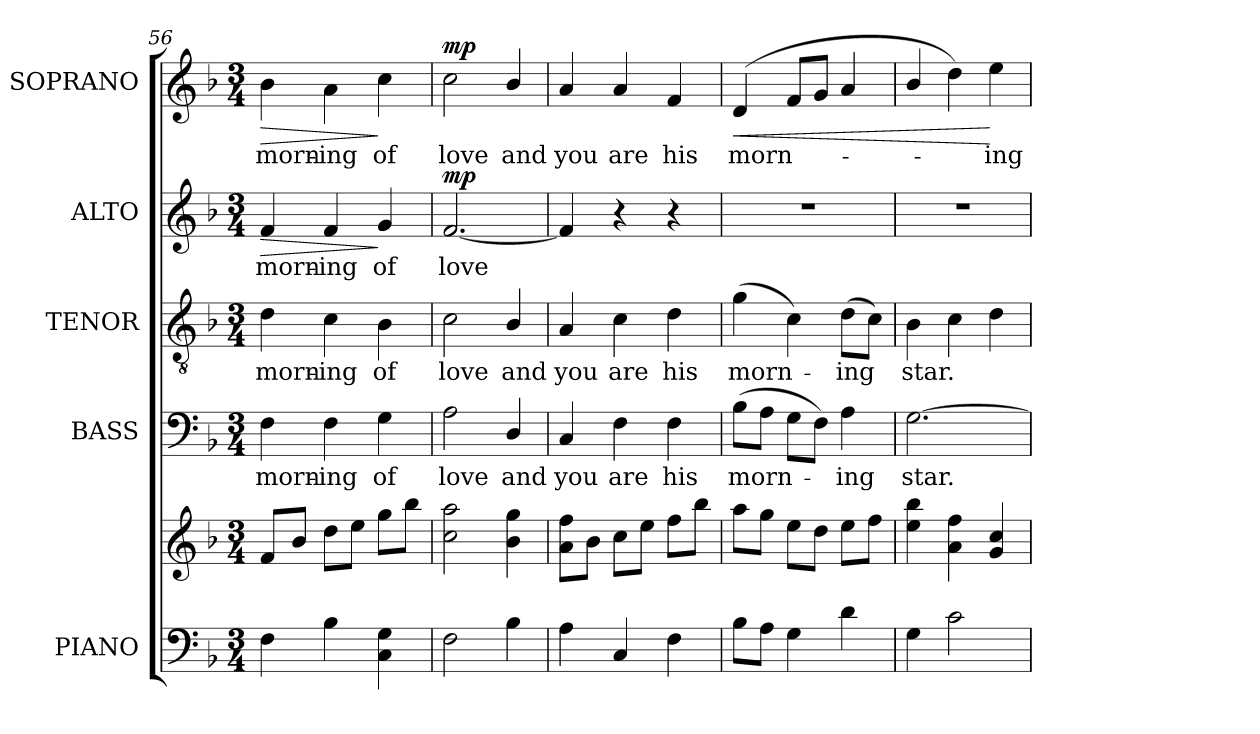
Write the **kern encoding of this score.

**kern	**kern	**kern	**text	**kern	**text	**kern	**text	**dynam	**kern	**text	**dynam
*part5	*part5	*part4	*part4	*part3	*part3	*part2	*part2	*part2	*part1	*part1	*part1
*staff6	*staff5	*staff4	*staff4	*staff3	*staff3	*staff2	*staff2	*staff2	*staff1	*staff1	*staff1
*I"PIANO	*	*I"BASS	*	*I"TENOR	*	*I"ALTO	*	*	*I"SOPRANO	*	*
*I'PNO.	*	*I'B.	*	*I'T.	*	*I'A.	*	*	*I'S.	*	*
*clefF4	*clefG2	*clefF4	*	*clefGv2	*	*clefG2	*	*	*clefG2	*	*
*	*	*	*	*ITrd7c12	*	*	*	*	*	*	*
*k[b-]	*k[b-]	*k[b-]	*	*k[b-]	*	*k[b-]	*	*	*k[b-]	*	*
*F:	*F:	*F:	*	*F:	*	*F:	*	*	*F:	*	*
*M3/4	*M3/4	*M3/4	*	*M3/4	*	*M3/4	*	*	*M3/4	*	*
=56	=56	=56	=56	=56	=56	=56	=56	=56	=56	=56	=56
!	!	!	!LO:LY:b:color=#000000	!	!	!	!	!	!	!	!
!	!	!	!	!	!LO:LY:b:color=#000000	!	!	!	!	!	!
!	!	!	!	!	!	!	!LO:LY:b:color=#000000	!LO:HP:b	!	!	!
!	!	!	!	!	!	!	!	!	!	!LO:LY:b:color=#000000	!LO:HP:b
4Fi\	8fi/L	4Fi\	morn-	4Di\	morn-	4fi/	morn-	>	4b-i\	morn-	>
.	8b-i/J	.	.	.	.	.	.	.	.	.	.
!	!	!	!LO:LY:b:color=#000000	!	!	!	!	!	!	!	!
!	!	!	!	!	!LO:LY:b:color=#000000	!	!	!	!	!	!
!	!	!	!	!	!	!	!LO:LY:b:color=#000000	!	!	!	!
!	!	!	!	!	!	!	!	!	!	!LO:LY:b:color=#000000	!
4B-i\	8ddi\L	4Fi\	-ing	4Ci\	-ing	4fi/	-ing	.	4ai\	-ing	.
.	8eei\J	.	.	.	.	.	.	.	.	.	.
!	!	!	!LO:LY:b:color=#000000	!	!	!	!	!	!	!	!
!	!	!	!	!	!LO:LY:b:color=#000000	!	!	!	!	!	!
!	!	!	!	!	!	!	!LO:LY:b:color=#000000	!	!	!	!
!	!	!	!	!	!	!	!	!	!	!LO:LY:b:color=#000000	!
4Ci\ 4Gi	8ggi\L	4Gi\	of	4BB-i\	of	4gi/	of	]	4cci\	of	]
.	8bb-i\J	.	.	.	.	.	.	.	.	.	.
=57	=57	=57	=57	=57	=57	=57	=57	=57	=57	=57	=57
!	!	!	!LO:LY:b:color=#000000	!	!	!	!	!	!	!	!
!	!	!	!	!	!LO:LY:b:color=#000000	!	!	!	!	!	!
!	!	!	!	!	!	!	!LO:LY:b:color=#000000	!	!	!	!
!	!	!	!	!	!	!	!	!	!	!LO:LY:b:color=#000000	!
2Fi\	2cci\ 2aai	2Ai\	love	2Ci\	love	[2.fi/	love	mp	2cci\	love	mp
!	!	!	!LO:LY:b:color=#000000	!	!	!	!	!	!	!	!
!	!	!	!	!	!LO:LY:b:color=#000000	!	!	!	!	!	!
!	!	!	!	!	!	!	!	!	!	!LO:LY:b:color=#000000	!
4B-i\	4b-i\ 4ggi	4Di/	and	4BB-i/	and	.	.	.	4b-i/	and	.
=58	=58	=58	=58	=58	=58	=58	=58	=58	=58	=58	=58
!	!	!	!LO:LY:b:color=#000000	!	!	!	!	!	!	!	!
!	!	!	!	!	!LO:LY:b:color=#000000	!	!	!	!	!	!
!	!	!	!	!	!	!	!	!	!	!LO:LY:b:color=#000000	!
4Ai\	8ai\ 8ffiL	4Ci/	you	4AAi/	you	4fi/]	.	.	4ai/	you	.
.	8b-i\J	.	.	.	.	.	.	.	.	.	.
!	!	!	!LO:LY:b:color=#000000	!	!	!	!	!	!	!	!
!	!	!	!	!	!LO:LY:b:color=#000000	!	!	!	!	!	!
!	!	!	!	!	!	!	!	!	!	!LO:LY:b:color=#000000	!
4Ci/	8cci\L	4Fi\	are	4Ci\	are	4r	.	.	4ai/	are	.
.	8eei\J	.	.	.	.	.	.	.	.	.	.
!	!	!	!LO:LY:b:color=#000000	!	!	!	!	!	!	!	!
!	!	!	!	!	!LO:LY:b:color=#000000	!	!	!	!	!	!
!	!	!	!	!	!	!	!	!	!	!LO:LY:b:color=#000000	!
4Fi\	8ffi\L	4Fi\	his	4Di\	his	4r	.	.	4fi/	his	.
.	8bb-i\J	.	.	.	.	.	.	.	.	.	.
=59	=59	=59	=59	=59	=59	=59	=59	=59	=59	=59	=59
!	!	!	!LO:LY:b:color=#000000	!	!	!	!	!	!	!	!
!	!	!	!	!	!LO:LY:b:color=#000000	!LO:N:vis=1	!	!	!	!	!
!	!	!	!	!	!	!	!	!	!	!LO:LY:b:color=#000000	!LO:HP:b
8B-i\L	8aai\L	(8B-i\L	morn-	(4Gi\	morn-	2.r	.	.	(4di/	morn-	<
8Ai\J	8ggi\J	8Ai\J	.	.	.	.	.	.	.	.	.
4Gi\	8eei\L	8Gi\L	.	4Ci\)	.	.	.	.	8fi/L	.	.
.	8ddi\J	8Fi\J)	.	.	.	.	.	.	8gi/J	.	.
!	!	!	!LO:LY:b:color=#000000	!	!	!	!	!	!	!	!
!	!	!	!	!	!LO:LY:b:color=#000000	!	!	!	!	!	!
4di\	8eei\L	4Ai\	-ing	(8Di\L	-ing	.	.	.	4ai/	.	.
.	8ffi\J	.	.	8Ci\J)	.	.	.	.	.	.	.
=60	=60	=60	=60	=60	=60	=60	=60	=60	=60	=60	=60
!	!	!	!LO:LY:b:color=#000000	!	!	!	!	!	!	!	!
!	!	!	!	!	!LO:LY:b:color=#000000	!LO:N:vis=1	!	!	!	!	!
4Gi\	4eei\ 4bb-i	[2.Gi\	star.	4BB-i\	star.	2.r	.	.	4b-i/	.	.
2ci\	4ai\ 4ffi	.	.	4Ci\	.	.	.	.	4ddi\)	.	.
!	!	!	!	!	!	!	!	!	!	!LO:LY:b:color=#000000	!
.	4gi/ 4cci	.	.	4Di\	.	.	.	.	4eei\	-ing	[
=	=	=	=	=	=	=	=	=	=	=	=
*-	*-	*-	*-	*-	*-	*-	*-	*-	*-	*-	*-
